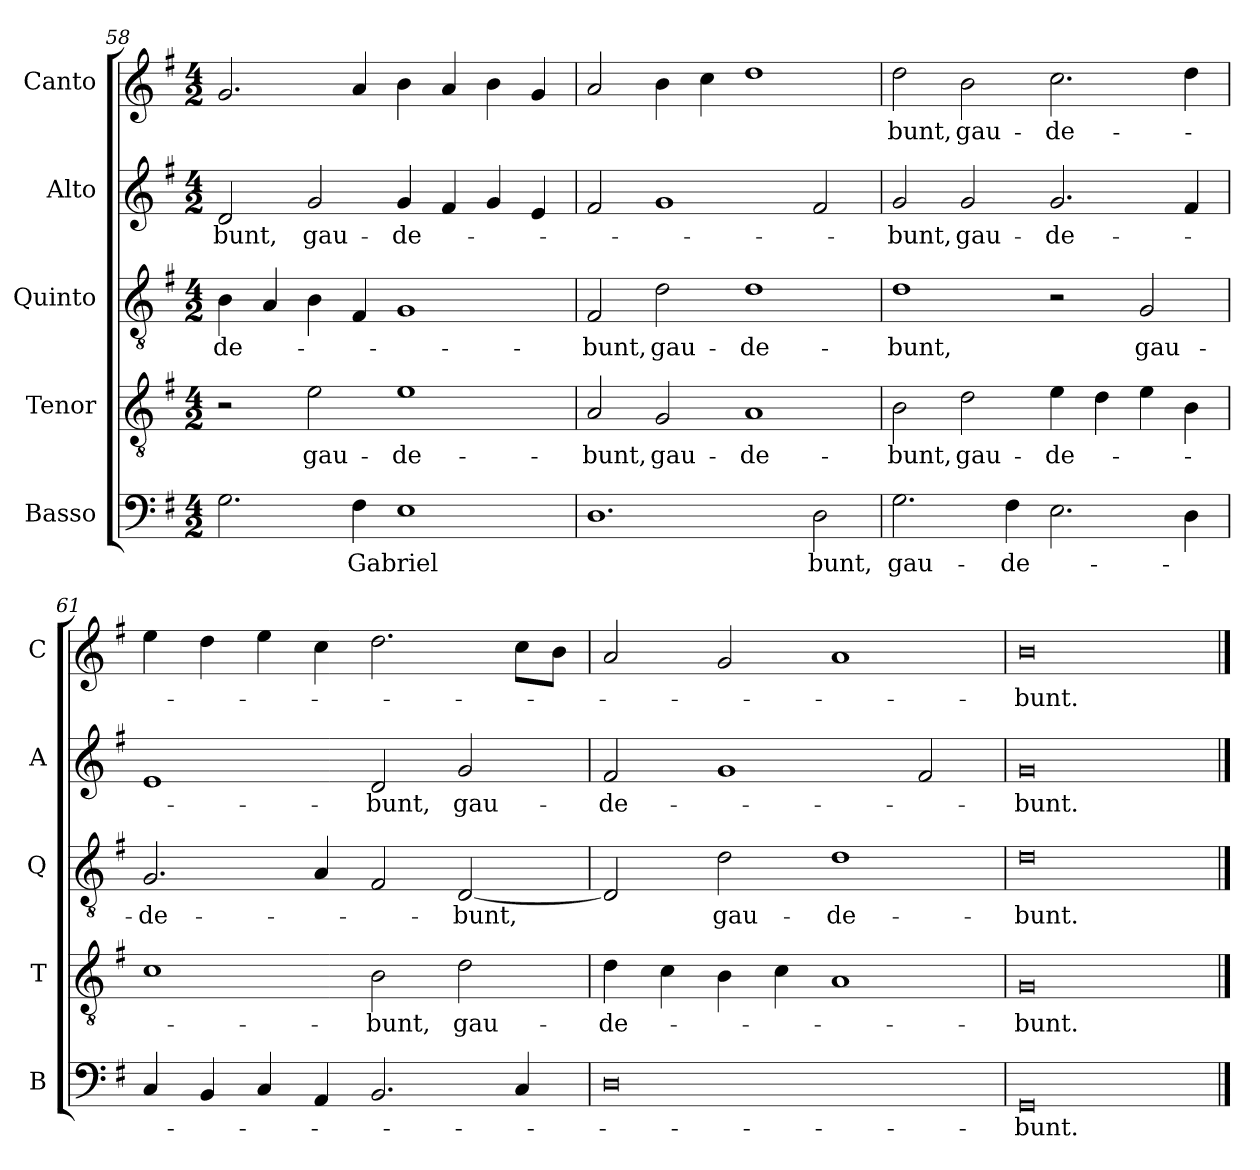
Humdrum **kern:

**kern	**text	**kern	**text	**kern	**text	**kern	**text	**kern	**text
*part5	*part5	*part4	*part4	*part3	*part3	*part2	*part2	*part1	*part1
*staff5	*staff5	*staff4	*staff4	*staff3	*staff3	*staff2	*staff2	*staff1	*staff1
*I"Basso	*	*I"Tenor	*	*I"Quinto	*	*I"Alto	*	*I"Canto	*
*I'B	*	*I'T	*	*I'Q	*	*I'A	*	*I'C	*
!!LO:PB:g=z
*clefF4	*	*clefGv2	*	*clefGv2	*	*clefG2	*	*clefG2	*
*k[f#]	*	*k[f#]	*	*k[f#]	*	*k[f#]	*	*k[f#]	*
*G:	*	*G:	*	*G:	*	*G:	*	*G:	*
*M4/2	*	*M4/2	*	*M4/2	*	*M4/2	*	*M4/2	*
=58	=58	=58	=58	=58	=58	=58	=58	=58	=58
!	!	!	!	!	!LO:LY:b	!	!LO:LY:b	!	!
2.G\	.	2r	.	4B\	-de-	2d/	-bunt,	2.g/	.
.	.	.	.	4A/	.	.	.	.	.
!	!	!	!LO:LY:b	!	!	!	!LO:LY:b	!	!
.	.	2e\	gau-	4B\	.	2g/	gau-	.	.
!	!LO:LY:b	!	!	!	!	!	!	!	!
4F#\	-Gabriel	.	.	4F#/	.	.	.	4a/	.
!	!	!	!LO:LY:b	!	!	!	!LO:LY:b	!	!
1E	.	1e	-de-	1G	.	4g/	-de-	4b\	.
.	.	.	.	.	.	4f#/	.	4a/	.
.	.	.	.	.	.	4g/	.	4b\	.
.	.	.	.	.	.	4e/	.	4g/	.
=59	=59	=59	=59	=59	=59	=59	=59	=59	=59
!	!	!	!LO:LY:b	!	!LO:LY:b	!	!	!	!
1.D	.	2A/	-bunt,	2F#/	-bunt,	2f#/	.	2a/	.
!	!	!	!LO:LY:b	!	!LO:LY:b	!	!	!	!
.	.	2G/	gau-	2d\	gau-	1g	.	4b\	.
.	.	.	.	.	.	.	.	4cc\	.
!	!	!	!LO:LY:b	!	!LO:LY:b	!	!	!	!
.	.	1A	-de-	1d	-de-	.	.	1dd	.
!	!LO:LY:b	!	!	!	!	!	!	!	!
2D\	bunt,	.	.	.	.	2f#/	.	.	.
=60	=60	=60	=60	=60	=60	=60	=60	=60	=60
!	!LO:LY:b	!	!LO:LY:b	!	!LO:LY:b	!	!LO:LY:b	!	!LO:LY:b
2.G\	gau-	2B\	-bunt,	1d	-bunt,	2g/	-bunt,	2dd\	-bunt,
!	!	!	!LO:LY:b	!	!	!	!LO:LY:b	!	!LO:LY:b
.	.	2d\	gau-	.	.	2g/	gau-	2b\	gau-
!	!LO:LY:b	!	!	!	!	!	!	!	!
4F#\	-de-	.	.	.	.	.	.	.	.
!	!	!	!LO:LY:b	!	!	!	!LO:LY:b	!	!LO:LY:b
2.E\	.	4e\	-de-	2r	.	2.g/	-de-	2.cc\	-de-
.	.	4d\	.	.	.	.	.	.	.
!	!	!	!	!	!LO:LY:b	!	!	!	!
.	.	4e\	.	2G/	gau-	.	.	.	.
4D\	.	4B\	.	.	.	4f#/	.	4dd\	.
=61	=61	=61	=61	=61	=61	=61	=61	=61	=61
!	!	!	!	!	!LO:LY:b	!	!	!	!
4C/	.	1c	.	2.G/	-de-	1e	.	4ee\	.
4BB/	.	.	.	.	.	.	.	4dd\	.
4C/	.	.	.	.	.	.	.	4ee\	.
4AA/	.	.	.	4A/	.	.	.	4cc\	.
!	!	!	!LO:LY:b	!	!	!	!LO:LY:b	!	!
2.BB/	.	2B\	-bunt,	2F#/	.	2d/	-bunt,	2.dd\	.
!	!	!	!LO:LY:b	!	!LO:LY:b	!	!LO:LY:b	!	!
.	.	2d\	gau-	[2D/	-bunt,	2g/	gau-	.	.
4C/	.	.	.	.	.	.	.	8cc\L	.
.	.	.	.	.	.	.	.	8b\J	.
=62	=62	=62	=62	=62	=62	=62	=62	=62	=62
!	!	!	!LO:LY:b	!	!	!	!LO:LY:b	!	!
0D	.	4d\	-de-	2D/]	.	2f#/	-de-	2a/	.
.	.	4c\	.	.	.	.	.	.	.
!	!	!	!	!	!LO:LY:b	!	!	!	!
.	.	4B\	.	2d\	gau-	1g	.	2g/	.
.	.	4c\	.	.	.	.	.	.	.
!	!	!	!	!	!LO:LY:b	!	!	!	!
.	.	1A	.	1d	-de-	.	.	1a	.
.	.	.	.	.	.	2f#/	.	.	.
=63	=63	=63	=63	=63	=63	=63	=63	=63	=63
!	!LO:LY:b	!	!LO:LY:b	!	!LO:LY:b	!	!LO:LY:b	!	!LO:LY:b
0GG	-bunt.	0G	-bunt.	0d	-bunt.	0g	-bunt.	0b	-bunt.
==	==	==	==	==	==	==	==	==	==
*-	*-	*-	*-	*-	*-	*-	*-	*-	*-
